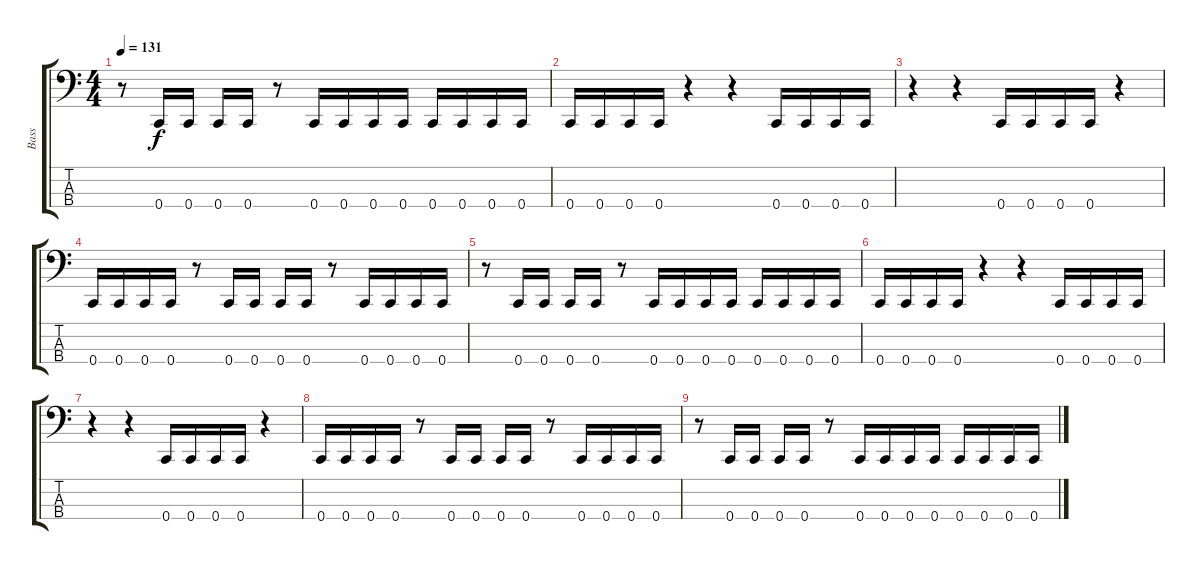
\track ("Bass" "Bass") {instrument electricbassfinger}
\staff {score tabs}
\tuning (F2 C2 G1 C1) {hide}
\ts (4 4)
\tempo 131
\clef f4
\ks c
r.8{dy f} 0.4.16 0.4.16 0.4.16 0.4.16 r.8 0.4.16 0.4.16 0.4.16 0.4.16 0.4.16 0.4.16 0.4.16 0.4.16 |
0.4.16{volume 6} 0.4.16 0.4.16 0.4.16 r.4 r.4 0.4.16 0.4.16 0.4.16 0.4.16 |
r.4 r.4 0.4.16 0.4.16 0.4.16 0.4.16 r.4 |
0.4.16 0.4.16 0.4.16 0.4.16 r.8 0.4.16 0.4.16 0.4.16 0.4.16 r.8 0.4.16 0.4.16 0.4.16 0.4.16 |
r.8 0.4.16 0.4.16 0.4.16 0.4.16 r.8 0.4.16 0.4.16 0.4.16 0.4.16 0.4.16 0.4.16 0.4.16 0.4.16 |
0.4.16{volume 0} 0.4.16 0.4.16 0.4.16 r.4 r.4 0.4.16 0.4.16 0.4.16 0.4.16 |
r.4 r.4 0.4.16 0.4.16 0.4.16 0.4.16 r.4 |
0.4.16 0.4.16 0.4.16 0.4.16 r.8 0.4.16 0.4.16 0.4.16 0.4.16 r.8 0.4.16 0.4.16 0.4.16 0.4.16 |
r.8 0.4.16 0.4.16 0.4.16 0.4.16 r.8 0.4.16 0.4.16 0.4.16 0.4.16 0.4.16 0.4.16 0.4.16 0.4.16
